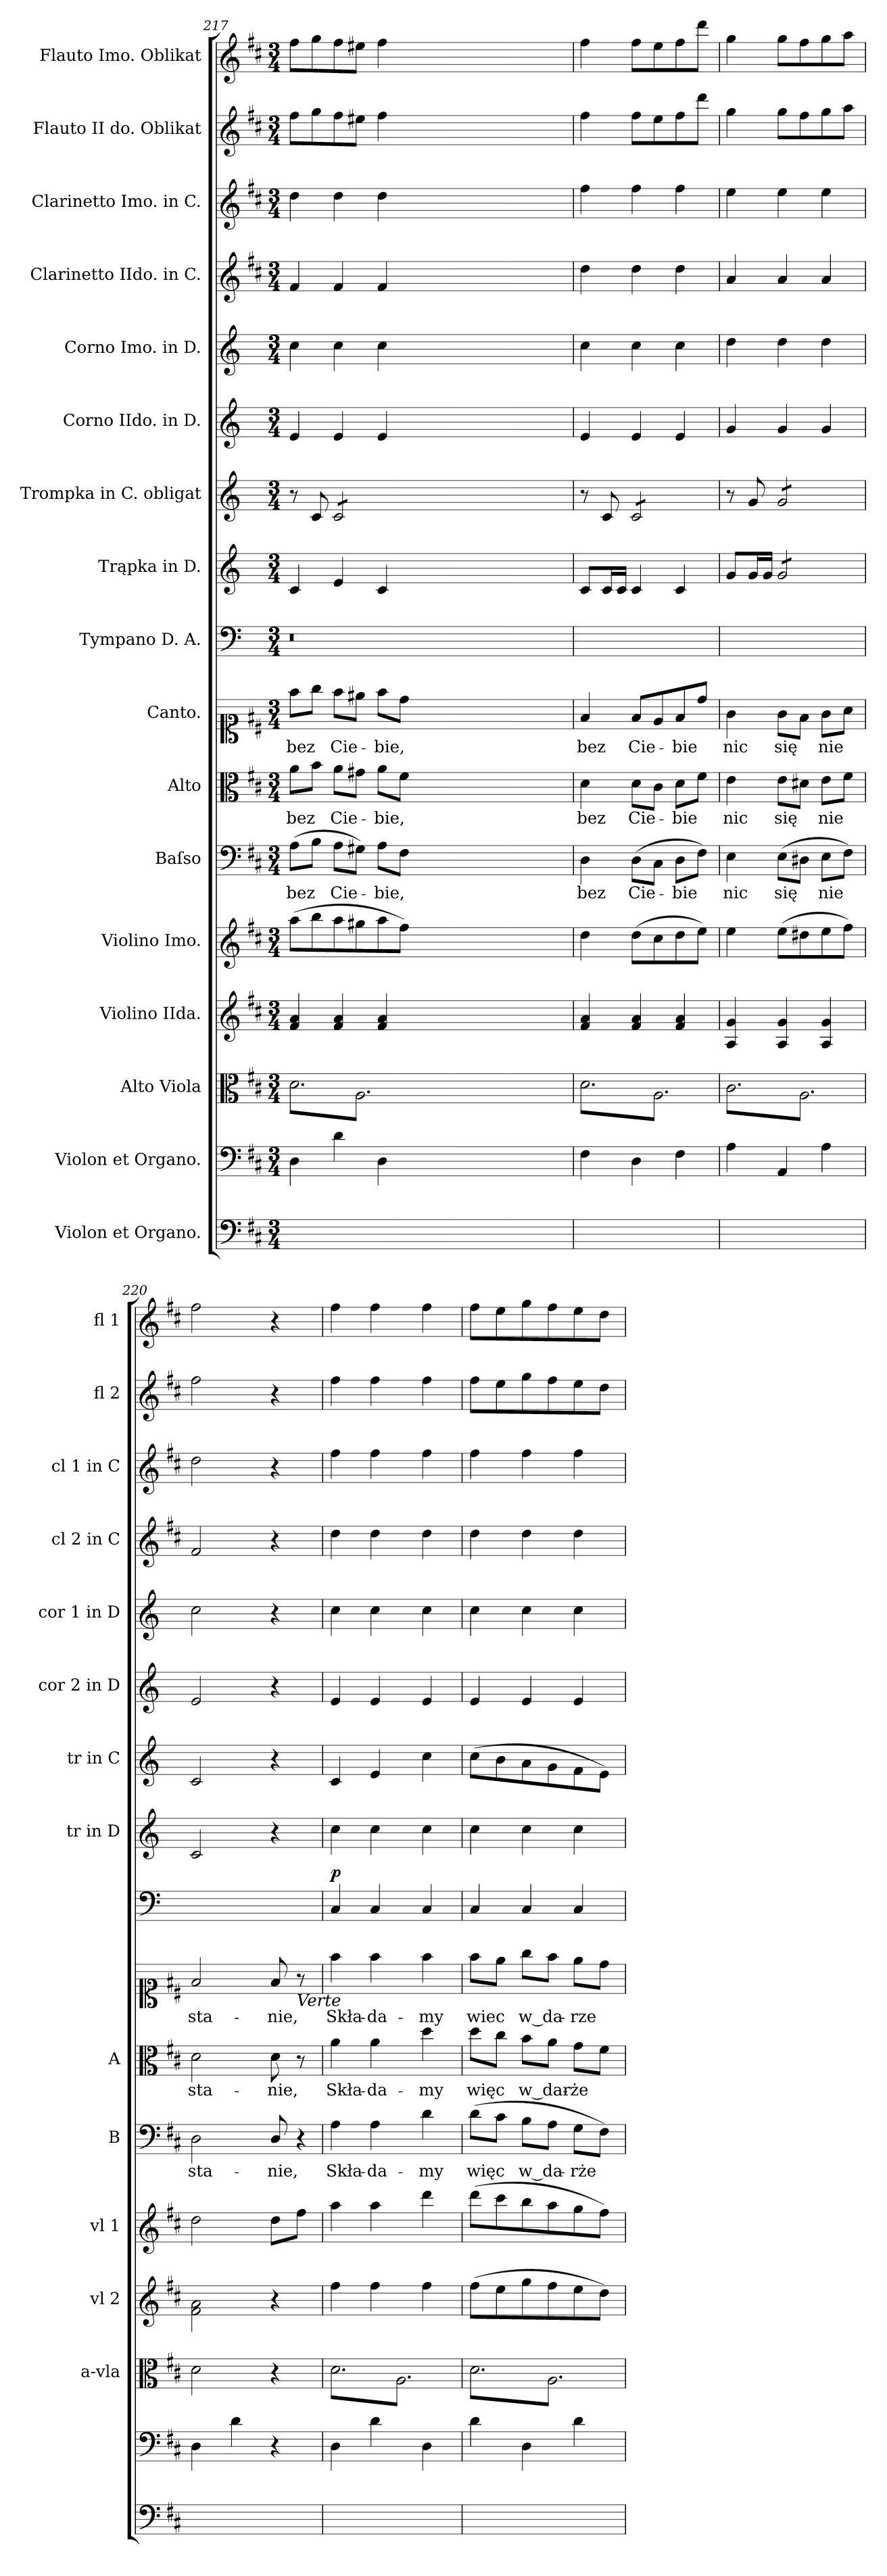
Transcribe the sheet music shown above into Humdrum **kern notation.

**kern	**kern	**kern	**kern	**kern	**kern	**text	**kern	**text	**kern	**text	**kern	**dynam	**kern	**kern	**kern	**kern	**kern	**kern	**kern	**kern
*part17	*part16	*part15	*part14	*part13	*part12	*part12	*part11	*part11	*part10	*part10	*part9	*part9	*part8	*part7	*part6	*part5	*part4	*part3	*part2	*part1
*staff17	*staff16	*staff15	*staff14	*staff13	*staff12	*staff12	*staff11	*staff11	*staff10	*staff10	*staff9	*staff9	*staff8	*staff7	*staff6	*staff5	*staff4	*staff3	*staff2	*staff1
*I"Violon et Organo.	*I"Violon et Organo.	*I"Alto Viola	*I"Violino IIda.	*I"Violino Imo.	*I"Baſso	*	*I"Alto	*	*I"Canto.	*	*I"Tympano D. A.	*	*I"Trąpka in D.	*I"Trompka in C. obligat	*I"Corno IIdo. in D.	*I"Corno Imo. in D.	*I"Clarinetto IIdo. in C.	*I"Clarinetto Imo. in C.	*I"Flauto II do. Oblikat	*I"Flauto Imo. Oblikat
*	*	*I'a-vla	*I'vl 2	*I'vl 1	*I'B	*	*I'A	*	*	*	*	*	*I'tr in D	*I'tr in C	*I'cor 2 in D	*I'cor 1 in D	*I'cl 2 in C	*I'cl 1 in C	*I'fl 2	*I'fl 1
*clefF4	*clefF4	*clefC3	*clefG2	*clefG2	*clefF4	*	*clefC3	*	*clefC1	*	*clefF4	*	*clefG2	*clefG2	*clefG2	*clefG2	*clefG2	*clefG2	*clefG2	*clefG2
*	*	*	*	*	*	*	*	*	*	*	*ITrd-1c-2	*	*ITrd-1c-2	*ITrd-1c-2	*ITrd6c10	*ITrd6c10	*	*	*	*
*k[f#c#]	*k[f#c#]	*k[f#c#]	*k[f#c#]	*k[f#c#]	*k[f#c#]	*	*k[f#c#]	*	*k[f#c#]	*	*k[f#c#]	*	*k[f#c#]	*k[f#c#]	*k[f#c#]	*k[f#c#]	*k[f#c#]	*k[f#c#]	*k[f#c#]	*k[f#c#]
*M3/4	*M3/4	*M3/4	*M3/4	*M3/4	*M3/4	*	*M3/4	*	*M3/4	*	*M3/4	*	*M3/4	*M3/4	*M3/4	*M3/4	*M3/4	*M3/4	*M3/4	*M3/4
=217	=217	=217	=217	=217	=217	=217	=217	=217	=217	=217	=217	=217	=217	=217	=217	=217	=217	=217	=217	=217
*	*	*tremolo	*	*	*	*	*	*	*	*	*	*	*	*	*	*	*	*	*	*
4D\yy	4D\	(8d\L	4f#/ 4a/	(8aa\L	(8A\L	bez	8a\L	bez	8ff#\L	bez	0.r	.	4d/	8r	4F#/	4d\	4f#/	4dd\	8ff#\L	8ff#\L
.	.	8A\)	.	8bb\	8B\J	.	8b\J	.	8gg\J	.	.	.	.	8d/	.	.	.	.	8gg\	8gg\
*	*	*	*	*	*	*	*	*	*	*	*	*	*	*tremolo	*	*	*	*	*	*
4d\yy	4d\	8d\	4f#/ 4a/	8aa\	8A\L	Cie-	8a\L	Cie-	8ff#\L	Cie-	.	.	4f#/	8d/L	4F#/	4d\	4f#/	4dd\	8ff#\	8ff#\
.	.	8A\)	.	8gg#X\	8G#X\J)	.	8g#X\J	.	8ee#X\J	.	.	.	.	8d/	.	.	.	.	8ee#X\J	8ee#X\J
4D\yy	4D\	8d\	4f#/ 4a/	8aa\	8A\L	-bie,	8a\L	-bie,	8ff#\L	-bie,	.	.	4d/	8d/	4F#/	4d\	4f#/	4dd\	4ff#\	4ff#\
.	.	8A\)J	.	8ff#\J)	8F#\J	.	8f#\J	.	8dd\J	.	.	.	.	8d/J	.	.	.	.	.	.
*	*	*	*	*	*	*	*	*	*	*	*	*	*	*Xtremolo	*	*	*	*	*	*
0ryy	0ryy	0ryy	0ryy	0ryy	0ryy	.	0ryy	.	0ryy	.	.	.	0ryy	0ryy	0ryy	0ryy	0ryy	0ryy	0ryy	0ryy
.	.	.	.	.	.	.	.	.	.	.	.	.	.	.	.	.	.	.	.	.
.	.	.	.	.	.	.	.	.	.	.	.	.	.	.	.	.	.	.	.	.
4ryy	4ryy	4ryy	4ryy	4ryy	4ryy	.	4ryy	.	4ryy	.	.	.	4ryy	4ryy	4ryy	4ryy	4ryy	4ryy	4ryy	4ryy
=218	=218	=218	=218	=218	=218	=218	=218	=218	=218	=218	=218	=218	=218	=218	=218	=218	=218	=218	=218	=218
4F#\yy	4F#\	(8d\L	4f#/ 4a/	4dd\	4D\	bez	4d\	bez	4f#/	bez	2.ryy	.	8d/L	8r	4F#/	4d\	4dd\	4ff#\	4ff#\	4ff#\
.	.	8A\)	.	.	.	.	.	.	.	.	.	.	16d/L	8d/	.	.	.	.	.	.
.	.	.	.	.	.	.	.	.	.	.	.	.	16d/JJ	.	.	.	.	.	.	.
*	*	*	*	*	*	*	*	*	*	*	*	*	*	*tremolo	*	*	*	*	*	*
4D\yy	4D\	8d\	4f#/ 4a/	(8dd\L	(8D\L	Cie-	8d\L	Cie-	8f#/L	Cie-	.	.	4d/	8d/L	4F#/	4d\	4dd\	4ff#\	8ff#\L	8ff#\L
.	.	8A\)	.	8cc#\	8C#\J	.	8c#\J	.	8e/	.	.	.	.	8d/	.	.	.	.	8ee\	8ee\
4F#\yy	4F#\	8d\	4f#/ 4a/	8dd\	8D\L	-bie	8d\L	-bie	8f#/	-bie	.	.	4d/	8d/	4F#/	4d\	4dd\	4ff#\	8ff#\	8ff#\
.	.	8A\)J	.	8ee\J)	8F#\J)	.	8f#\J	.	8dd/J	.	.	.	.	8d/J	.	.	.	.	8ddd\J	8ddd\J
*	*	*	*	*	*	*	*	*	*	*	*	*	*	*Xtremolo	*	*	*	*	*	*
=219	=219	=219	=219	=219	=219	=219	=219	=219	=219	=219	=219	=219	=219	=219	=219	=219	=219	=219	=219	=219
4A\yy	4A\	(8c#\L	4A/ 4g/	4ee\	4E\	nic	4e\	nic	4g\	nic	2.ryy	.	8a/L	8r	4A/	4e\	4a/	4ee\	4gg\	4gg\
.	.	8A\)	.	.	.	.	.	.	.	.	.	.	16a/L	8a/	.	.	.	.	.	.
.	.	.	.	.	.	.	.	.	.	.	.	.	16a/JJ	.	.	.	.	.	.	.
*	*	*	*	*	*	*	*	*	*	*	*	*	*tremolo	*	*	*	*	*	*	*
*	*	*	*	*	*	*	*	*	*	*	*	*	*	*tremolo	*	*	*	*	*	*
4AA/yy	4AA/	8c#\	4A/ 4g/	(8ee\L	(8E\L	się	8e\L	się	8g\L	się	.	.	8a/L	8a/L	4A/	4e\	4a/	4ee\	8gg\L	8gg\L
.	.	8A\)	.	8dd#X\	8D#X\J	.	8d#X\J	.	8f#\J	.	.	.	8a/	8a/	.	.	.	.	8ff#\	8ff#\
4A\yy	4A\	8c#\	4A/ 4g/	8ee\	8E\L	nie	8e\L	nie	8g\L	nie	.	.	8a/	8a/	4A/	4e\	4a/	4ee\	8gg\	8gg\
.	.	8A\)J	.	8ff#\J)	8F#\J)	.	8f#\J	.	8a\J	.	.	.	8a/J	8a/J	.	.	.	.	8aa\J	8aa\J
*	*	*	*	*	*	*	*	*	*	*	*	*	*	*Xtremolo	*	*	*	*	*	*
*	*	*	*	*	*	*	*	*	*	*	*	*	*Xtremolo	*	*	*	*	*	*	*
*	*	*Xtremolo	*	*	*	*	*	*	*	*	*	*	*	*	*	*	*	*	*	*
=220	=220	=220	=220	=220	=220	=220	=220	=220	=220	=220	=220	=220	=220	=220	=220	=220	=220	=220	=220	=220
4D\yy	4D\	2d\	2f#\ 2a\	2dd\	2D\	sta-	2d\	sta-	2f#/	sta-	2.ryy	.	2d/	2d/	2F#/	2d\	2f#/	2dd\	2ff#\	2ff#\
.	.	.	.	.	.	.	.	.	.	.	.	.	.	.	.	.	.	.	.	.
4d\yy	4d\	.	.	.	.	.	.	.	.	.	.	.	.	.	.	.	.	.	.	.
4ryy	4r	4r	4r	8dd\L	8D!/	-nie,	8d\	-nie,	8f#/	-nie,	.	.	4r	4r	4r	4r	4r	4r	4r	4r
!	!	!	!	!	!	!	!	!	!LO:TX:b:i:t=Verte	!	!	!	!	!	!	!	!	!	!	!
!	!	!	!	!	!LO:N:vis=4	!	!	!	!	!	!	!	!	!	!	!	!	!	!	!
.	.	.	.	8ff#\J	8r	.	8r	.	8r	.	.	.	.	.	.	.	.	.	.	.
=221	=221	=221	=221	=221	=221	=221	=221	=221	=221	=221	=221	=221	=221	=221	=221	=221	=221	=221	=221	=221
!	!	!	!	!	!	!	!	!	!	!	!	!LO:DY:a	!	!	!	!	!	!	!	!
*	*	*tremolo	*	*	*	*	*	*	*	*	*	*	*	*	*	*	*	*	*	*
4D\yy	4D\	(8d\L	4ff#\	4aa\	4A\	Skła-	4a\	Skła-	4ff#\	Skła-	4D/	p	4dd\	4d/	4F#/	4d\	4dd\	4ff#\	4ff#\	4ff#\
.	.	8A\)	.	.	.	.	.	.	.	.	.	.	.	.	.	.	.	.	.	.
4d\yy	4d\	8d\	4ff#\	4aa\	4A\	-da-	4a\	-da-	4ff#\	-da-	4D/	.	4dd\	4f#/	4F#/	4d\	4dd\	4ff#\	4ff#\	4ff#\
.	.	8A\)	.	.	.	.	.	.	.	.	.	.	.	.	.	.	.	.	.	.
4D\yy	4D\	8d\	4ff#\	4ddd\	4d\	-my	4dd\	-my	4ff#\	-my	4D/	.	4dd\	4dd\	4F#/	4d\	4dd\	4ff#\	4ff#\	4ff#\
.	.	8A\)J	.	.	.	.	.	.	.	.	.	.	.	.	.	.	.	.	.	.
=222	=222	=222	=222	=222	=222	=222	=222	=222	=222	=222	=222	=222	=222	=222	=222	=222	=222	=222	=222	=222
4d\yy	4d\	(8d\L	(8ff#\L	(8ddd\L	(8d\L	więc	8dd\L	więc	8ff#\L	wiec	4D/	.	4dd\	(8dd\L	4F#/	4d\	4dd\	4ff#\	8ff#\L	8ff#\L
.	.	8A\)	8ee\	8ccc#\	8c#\J	.	8cc#\J	.	8ee\J	.	.	.	.	8cc#\	.	.	.	.	8ee\	8ee\
4D\yy	4D\	8d\	8gg\	8bb\	8B\L	w_da-	8b\L	w_dar-	8gg\L	w_da-	4D/	.	4dd\	8b\	4F#/	4d\	4dd\	4ff#\	8gg\	8gg\
.	.	8A\)	8ff#\	8aa\	8A\J	.	8a\J	.	8ff#\J	.	.	.	.	8a\	.	.	.	.	8ff#\	8ff#\
4d\yy	4d\	8d\	8ee\	8gg\	8G\L	-rże	8g\L	-że	8ee\L	-rze	4D/	.	4dd\	8g\	4F#/	4d\	4dd\	4ff#\	8ee\	8ee\
.	.	8A\)J	8dd\J)	8ff#\J)	8F#\J)	.	8f#\J	.	8dd\J	.	.	.	.	8f#\J)	.	.	.	.	8dd\J	8dd\J
*	*	*Xtremolo	*	*	*	*	*	*	*	*	*	*	*	*	*	*	*	*	*	*
.	.	.	.	.	.	.	.	.	.	.	.	.	.	.	.	.	.	.	.	.
.	.	.	.	.	.	.	.	.	.	.	.	.	.	.	.	.	.	.	.	.
.	.	.	.	.	.	.	.	.	.	.	.	.	.	.	.	.	.	.	.	.
=	=	=	=	=	=	=	=	=	=	=	=	=	=	=	=	=	=	=	=	=
*-	*-	*-	*-	*-	*-	*-	*-	*-	*-	*-	*-	*-	*-	*-	*-	*-	*-	*-	*-	*-
